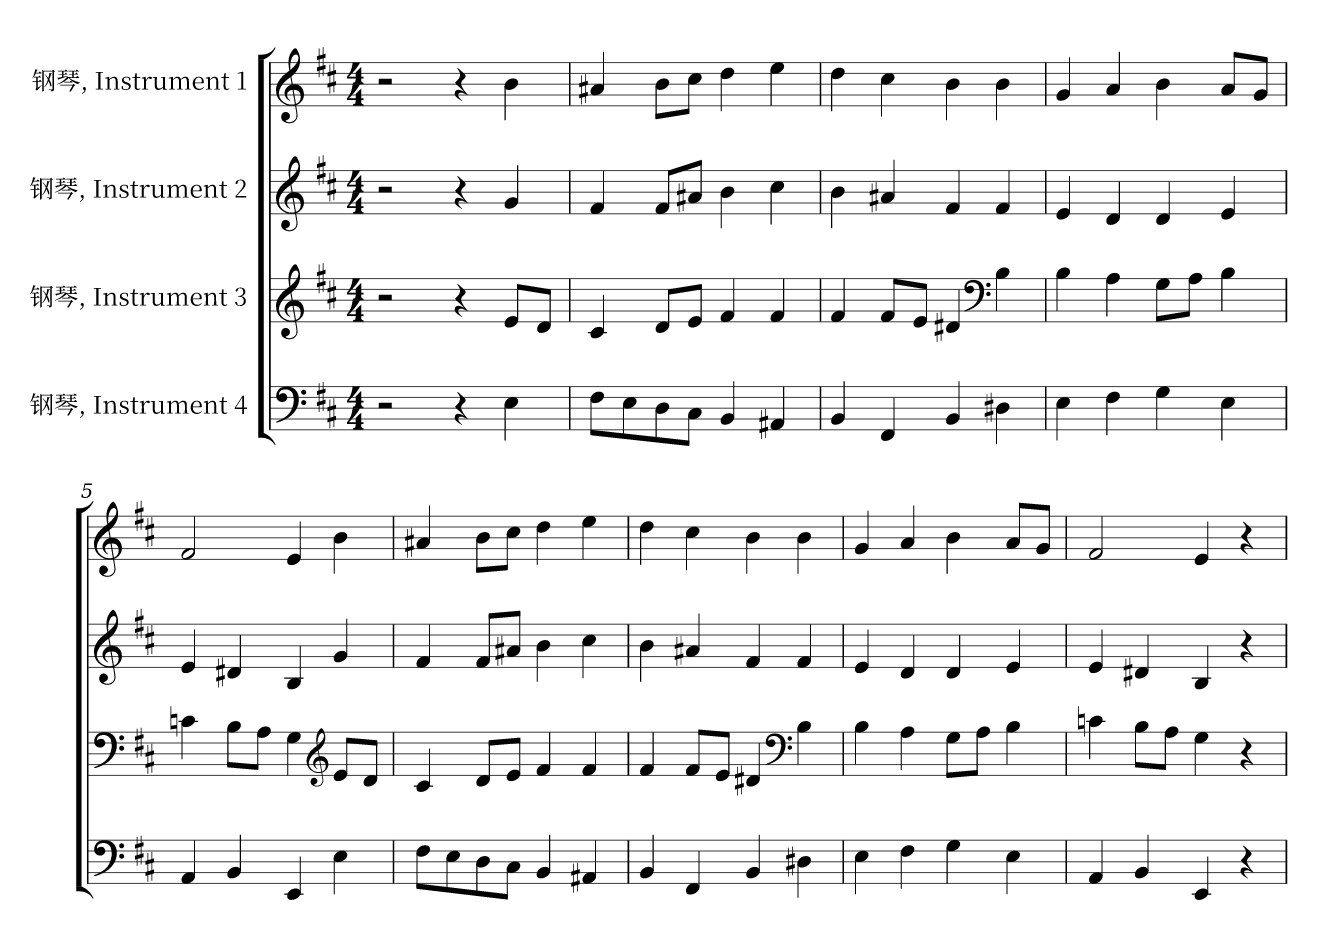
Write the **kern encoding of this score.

**kern	**kern	**kern	**kern
*part4	*part3	*part2	*part1
*staff4	*staff3	*staff2	*staff1
*I"钢琴, Instrument 4	*I"钢琴, Instrument 3	*I"钢琴, Instrument 2	*I"钢琴, Instrument 1
*clefF4	*clefG2	*clefG2	*clefG2
*k[f#c#]	*k[f#c#]	*k[f#c#]	*k[f#c#]
*M4/4	*M4/4	*M4/4	*M4/4
*MM88	*MM88	*MM88	*MM88
=1	=1	=1	=1
2r	2r	2r	2r
4r	4r	4r	4r
4E\	8e/L	4g/	4b\
.	8d/J	.	.
=2	=2	=2	=2
8F#\L	4c#/	4f#/	4a#X/
8E\	.	.	.
8D\	8d/L	8f#/L	8b\L
8C#\J	8e/J	8a#X/J	8cc#\J
4BB/	4f#/	4b\	4dd\
4AA#X/	4f#/	4cc#\	4ee\
=3	=3	=3	=3
4BB/	4f#/	4b\	4dd\
4FF#/	8f#/L	4a#X/	4cc#\
.	8e/J	.	.
4BB/	4d#X/	4f#/	4b\
*	*clefF4	*	*
4D#X\	4B\	4f#/	4b\
=4	=4	=4	=4
4E\	4B\	4e/	4g/
4F#\	4A\	4d/	4a/
4G\	8G\L	4d/	4b\
.	8A\J	.	.
4E\	4B\	4e/	8a/L
.	.	.	8g/J
!!LO:LB:g=z
=5	=5	=5	=5
4AA/	4cn\	4e/	2f#/
4BB/	8B\L	4d#X/	.
.	8A\J	.	.
4EE/	4G\	4B/	4e/
*	*clefG2	*	*
4E\	8e/L	4g/	4b\
.	8d/J	.	.
=6	=6	=6	=6
8F#\L	4c#/	4f#/	4a#X/
8E\	.	.	.
8D\	8d/L	8f#/L	8b\L
8C#\J	8e/J	8a#X/J	8cc#\J
4BB/	4f#/	4b\	4dd\
4AA#X/	4f#/	4cc#\	4ee\
=7	=7	=7	=7
4BB/	4f#/	4b\	4dd\
4FF#/	8f#/L	4a#X/	4cc#\
.	8e/J	.	.
4BB/	4d#X/	4f#/	4b\
*	*clefF4	*	*
4D#X\	4B\	4f#/	4b\
=8	=8	=8	=8
4E\	4B\	4e/	4g/
4F#\	4A\	4d/	4a/
4G\	8G\L	4d/	4b\
.	8A\J	.	.
4E\	4B\	4e/	8a/L
.	.	.	8g/J
=9	=9	=9	=9
4AA/	4cn\	4e/	2f#/
4BB/	8B\L	4d#X/	.
.	8A\J	.	.
4EE/	4G\	4B/	4e/
4r	4r	4r	4r
=	=	=	=
*-	*-	*-	*-
